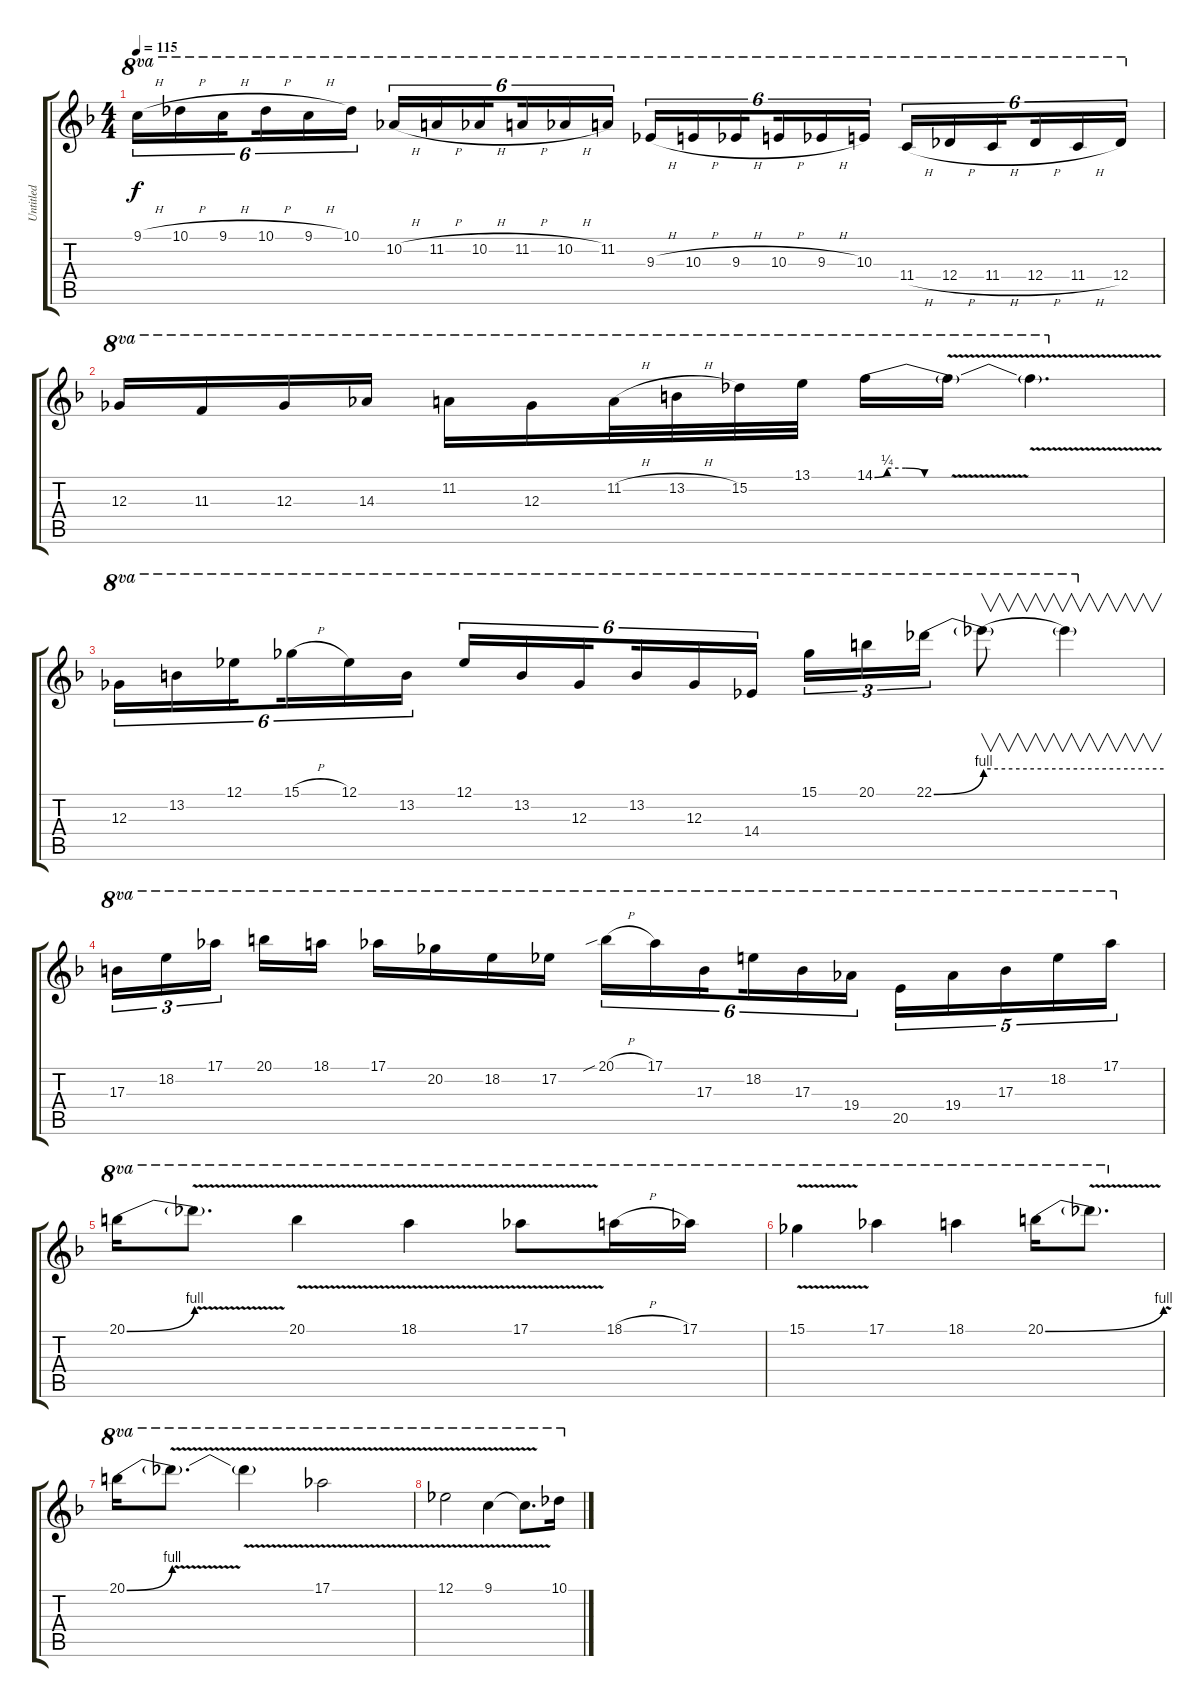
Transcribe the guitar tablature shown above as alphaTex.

\track ("Untitled" "Untitled") {instrument distortionguitar}
\staff {score tabs}
\tuning (Eb4 Bb3 Gb3 Db3 Ab2 Eb2) {hide}
\ts (4 4)
\tempo 115
\clef g2
\ks f
9.1{h}.16{tu (6 4) ot 8va dy f} 10.1{h}.16{tu (6 4) ot 8va} 9.1{h}.16{tu (6 4) ot 8va beam splitsecondary} 10.1{h}.16{tu (6 4) ot 8va} 9.1{h}.16{tu (6 4) ot 8va} 10.1.16{tu (6 4) ot 8va} 10.2{h}.16{tu (6 4) ot 8va} 11.2{h}.16{tu (6 4) ot 8va} 10.2{h}.16{tu (6 4) ot 8va beam splitsecondary} 11.2{h}.16{tu (6 4) ot 8va} 10.2{h}.16{tu (6 4) ot 8va} 11.2.16{tu (6 4) ot 8va} 9.3{h}.16{tu (6 4) ot 8va} 10.3{h}.16{tu (6 4) ot 8va} 9.3{h}.16{tu (6 4) ot 8va beam splitsecondary} 10.3{h}.16{tu (6 4) ot 8va} 9.3{h}.16{tu (6 4) ot 8va} 10.3.16{tu (6 4) ot 8va} 11.4{h}.16{tu (6 4) ot 8va} 12.4{h}.16{tu (6 4) ot 8va} 11.4{h}.16{tu (6 4) ot 8va beam splitsecondary} 12.4{h}.16{tu (6 4) ot 8va} 11.4{h}.16{tu (6 4) ot 8va} 12.4.16{tu (6 4) ot 8va} |
12.3.16{ot 8va} 11.3.16{ot 8va} 12.3.16{ot 8va} 14.3.16{ot 8va} 11.2.16{ot 8va} 12.3.16{ot 8va} 11.2{h}.32{ot 8va} 13.2{h}.32{ot 8va} 15.2.32{ot 8va} 13.1.32{ot 8va} 14.1{be (custom 0 0 10 1 25 1 40 0 60 0)}.16{ot 8va} 14.1{v t}.16{ot 8va} 14.1{v t}.4{d ot 8va} |
12.3.16{tu (6 4) ot 8va} 13.2.16{tu (6 4) ot 8va} 12.1.16{tu (6 4) ot 8va beam splitsecondary} 15.1{h}.16{tu (6 4) ot 8va} 12.1.16{tu (6 4) ot 8va} 13.2.16{tu (6 4) ot 8va} 12.1.16{tu (6 4) ot 8va} 13.2.16{tu (6 4) ot 8va} 12.3.16{tu (6 4) ot 8va beam splitsecondary} 13.2.16{tu (6 4) ot 8va} 12.3.16{tu (6 4) ot 8va} 14.4.16{tu (6 4) ot 8va} 15.1.16{tu (3 2) ot 8va} 20.1.16{tu (3 2) ot 8va} 22.1{be (bend 0 0 60 4)}.16{tu (3 2) ot 8va} 22.1{be (hold 0 4 60 4) t}.8{v ot 8va} 22.1{t}.4{v ot 8va} |
17.3.16{tu (3 2) ot 8va} 18.2.16{tu (3 2) ot 8va} 17.1.16{tu (3 2) ot 8va beam splitsecondary} 20.1.16{ot 8va} 18.1.16{ot 8va} 17.1.16{ot 8va} 20.2.16{ot 8va} 18.2.16{ot 8va} 17.2.16{ot 8va} 20.1{sib h}.16{tu (6 4) ot 8va} 17.1.16{tu (6 4) ot 8va} 17.3.16{tu (6 4) ot 8va beam splitsecondary} 18.2.16{tu (6 4) ot 8va} 17.3.16{tu (6 4) ot 8va} 19.4.16{tu (6 4) ot 8va} 20.5.16{tu (5 4) ot 8va} 19.4.16{tu (5 4) ot 8va} 17.3.16{tu (5 4) ot 8va} 18.2.16{tu (5 4) ot 8va} 17.1.16{tu (5 4) ot 8va} |
20.1{be (bend 0 0 60 4)}.16{ot 8va} 20.1{v t}.8{d ot 8va} 20.1{v}.4{ot 8va} 18.1{v}.4{ot 8va} 17.1{v}.8{ot 8va} 18.1{h}.16{ot 8va} 17.1.16{ot 8va} |
15.1{v}.4{ot 8va} 17.1.4{ot 8va} 18.1.4{ot 8va} 20.1{be (bend 0 0 60 4)}.16{ot 8va} 20.1{v t}.8{d ot 8va} |
20.1{be (bend 0 0 60 4)}.16{ot 8va} 20.1{v t}.8{d ot 8va} 20.1{t}.4{ot 8va} 17.1{v}.2{ot 8va} |
12.1{v}.2{ot 8va} 9.1{v}.4{ot 8va} 9.1{t}.8{d ot 8va} 10.1.16{ot 8va}
